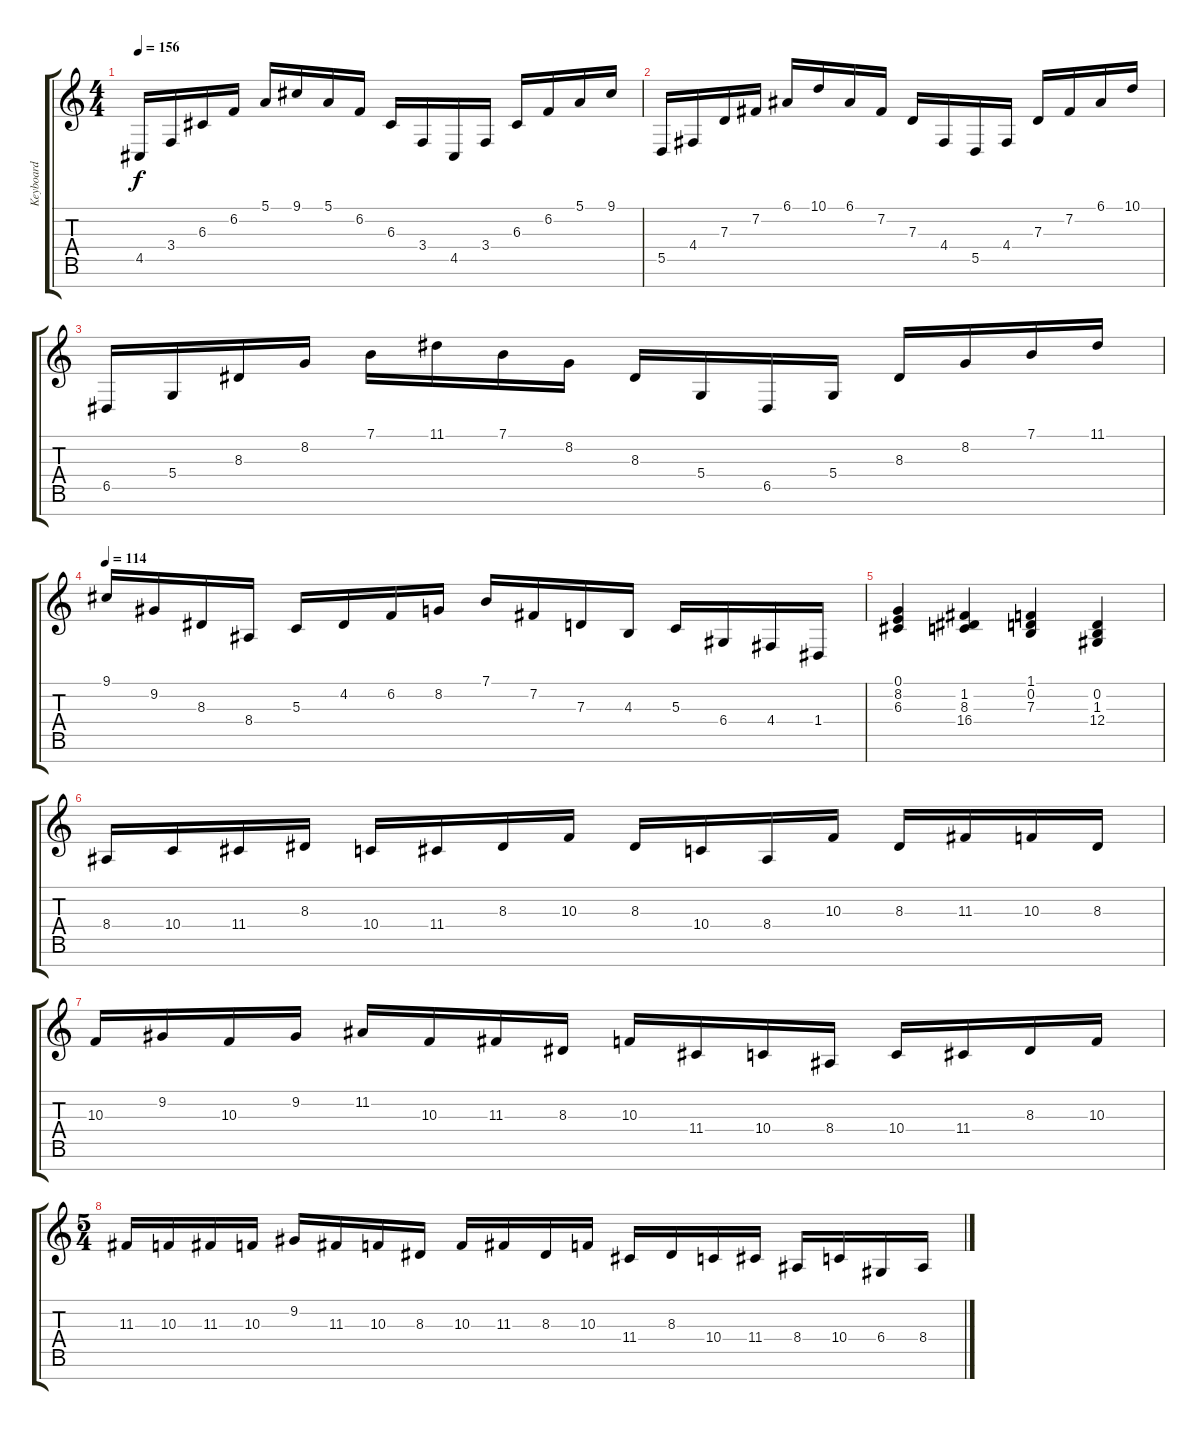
\track ("Keyboard" "Keyboard") {instrument brightacousticpiano}
\staff {score tabs}
\tuning (E4 B3 G3 D3 A2 E2 B1) {hide}
\ts (4 4)
\tempo 156
\clef g2
\ks c
4.5.16{dy f} 3.4.16 6.3.16 6.2.16 5.1.16 9.1.16 5.1.16 6.2.16 6.3.16 3.4.16 4.5.16 3.4.16 6.3.16 6.2.16 5.1.16 9.1.16 |
5.5.16 4.4.16 7.3.16 7.2.16 6.1.16 10.1.16 6.1.16 7.2.16 7.3.16 4.4.16 5.5.16 4.4.16 7.3.16 7.2.16 6.1.16 10.1.16 |
6.5.16 5.4.16 8.3.16 8.2.16 7.1.16 11.1.16 7.1.16 8.2.16 8.3.16 5.4.16 6.5.16 5.4.16 8.3.16 8.2.16 7.1.16 11.1.16 |
\tempo 114
9.1.16 9.2.16 8.3.16 8.4.16 5.3.16 4.2.16 6.2.16 8.2.16 7.1.16 7.2.16 7.3.16 4.3.16 5.3.16 6.4.16 4.4.16 1.4.16 |
(0.1 8.2 6.3).4{instrument brightacousticpiano} (1.2 8.3 16.4).4 (1.1 0.2 7.3).4 (0.2 1.3 12.4).4 |
8.4.16{instrument lead2sawtooth} 10.4.16 11.4.16 8.3.16 10.4.16 11.4.16 8.3.16 10.3.16 8.3.16 10.4.16 8.4.16 10.3.16 8.3.16 11.3.16 10.3.16 8.3.16 |
10.3.16 9.2.16 10.3.16 9.2.16 11.2.16 10.3.16 11.3.16 8.3.16 10.3.16 11.4.16 10.4.16 8.4.16 10.4.16 11.4.16 8.3.16 10.3.16 |
\ts (5 4)
11.3.16 10.3.16 11.3.16 10.3.16 9.2.16 11.3.16 10.3.16 8.3.16 10.3.16 11.3.16 8.3.16 10.3.16 11.4.16 8.3.16 10.4.16 11.4.16 8.4.16 10.4.16 6.4.16 8.4.16
